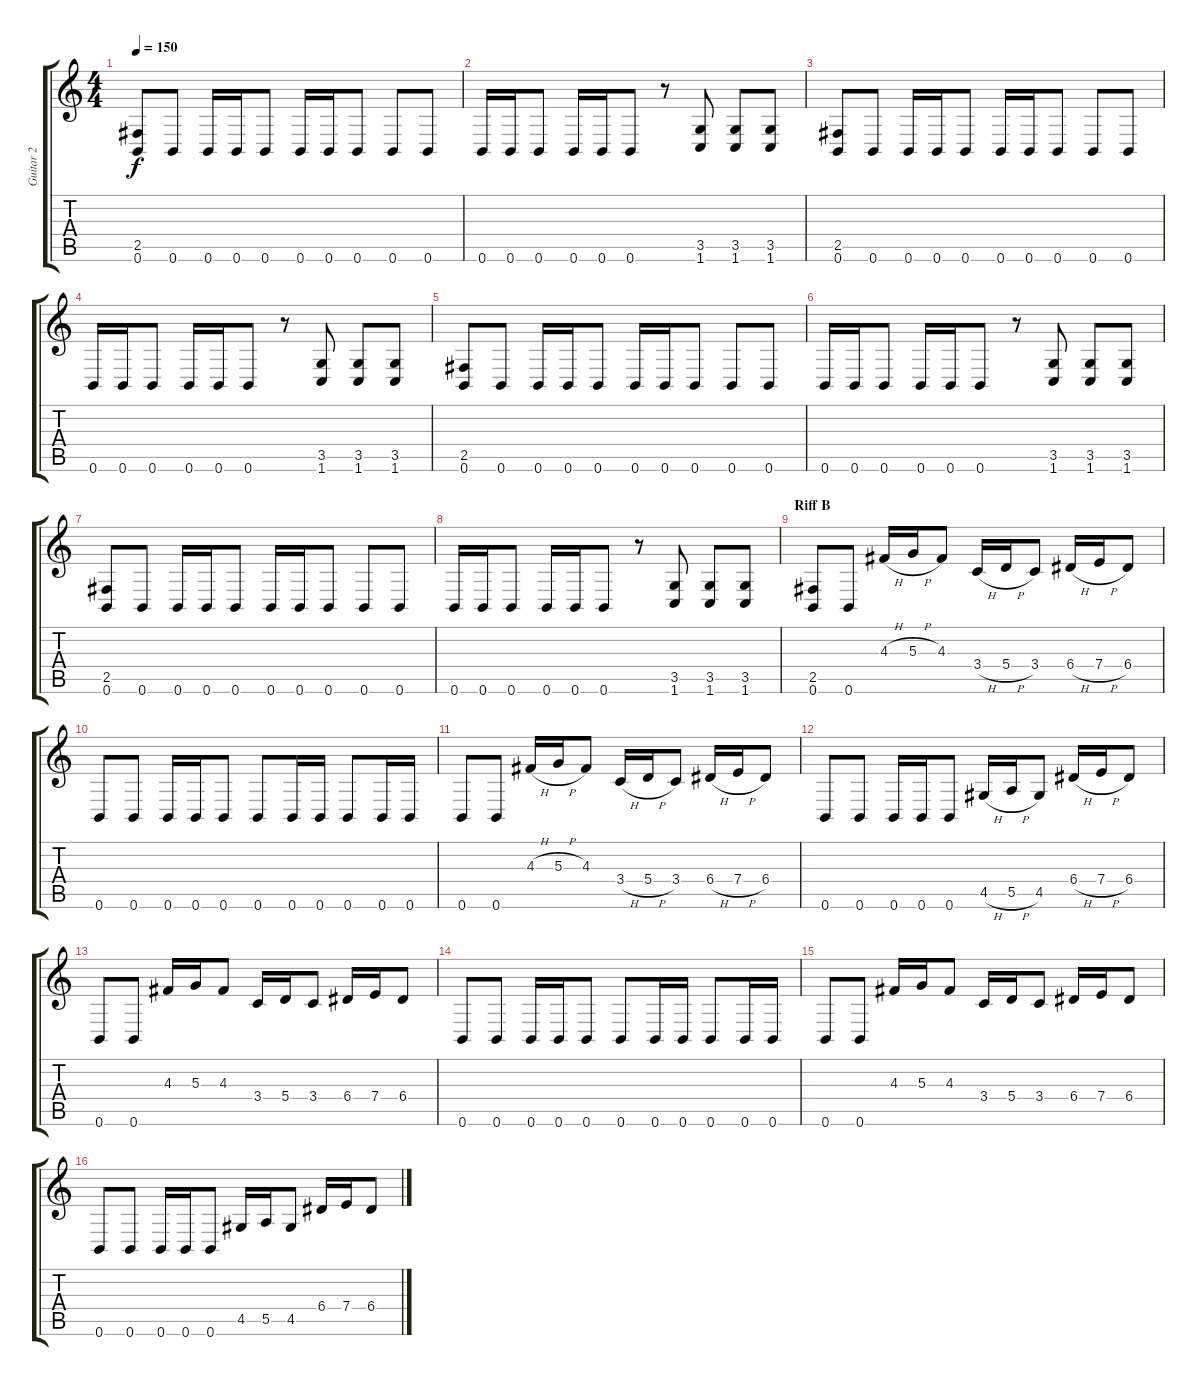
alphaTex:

\track ("Guitar 2" "Guitar 2") {instrument distortionguitar}
\staff {score tabs}
\tuning (B3 Gb3 D3 A2 E2 B1) {hide}
\ts (4 4)
\tempo 150
\clef g2
\ks c
(2.5 0.6).8{dy f} 0.6.8 0.6.16 0.6.16 0.6.8 0.6.16 0.6.16 0.6.8 0.6.8 0.6.8 |
0.6.16 0.6.16 0.6.8 0.6.16 0.6.16 0.6.8 r.8 (3.5 1.6).8 (3.5 1.6).8 (3.5 1.6).8 |
(2.5 0.6).8 0.6.8 0.6.16 0.6.16 0.6.8 0.6.16 0.6.16 0.6.8 0.6.8 0.6.8 |
0.6.16 0.6.16 0.6.8 0.6.16 0.6.16 0.6.8 r.8 (3.5 1.6).8 (3.5 1.6).8 (3.5 1.6).8 |
(2.5 0.6).8 0.6.8 0.6.16 0.6.16 0.6.8 0.6.16 0.6.16 0.6.8 0.6.8 0.6.8 |
0.6.16 0.6.16 0.6.8 0.6.16 0.6.16 0.6.8 r.8 (3.5 1.6).8 (3.5 1.6).8 (3.5 1.6).8 |
(2.5 0.6).8 0.6.8 0.6.16 0.6.16 0.6.8 0.6.16 0.6.16 0.6.8 0.6.8 0.6.8 |
0.6.16 0.6.16 0.6.8 0.6.16 0.6.16 0.6.8 r.8 (3.5 1.6).8 (3.5 1.6).8 (3.5 1.6).8 |
\section ("" "Riff B")
(2.5 0.6).8 0.6.8 4.3{h}.16 5.3{h}.16 4.3.8 3.4{h}.16 5.4{h}.16 3.4.8 6.4{h}.16 7.4{h}.16 6.4.8 |
0.6.8 0.6.8 0.6.16 0.6.16 0.6.8 0.6.8 0.6.16 0.6.16 0.6.8 0.6.16 0.6.16 |
0.6.8 0.6.8 4.3{h}.16 5.3{h}.16 4.3.8 3.4{h}.16 5.4{h}.16 3.4.8 6.4{h}.16 7.4{h}.16 6.4.8 |
0.6.8 0.6.8 0.6.16 0.6.16 0.6.8 4.5{h}.16 5.5{h}.16 4.5.8 6.4{h}.16 7.4{h}.16 6.4.8 |
0.6.8 0.6.8 4.3.16 5.3.16 4.3.8 3.4.16 5.4.16 3.4.8 6.4.16 7.4.16 6.4.8 |
0.6.8 0.6.8 0.6.16 0.6.16 0.6.8 0.6.8 0.6.16 0.6.16 0.6.8 0.6.16 0.6.16 |
0.6.8 0.6.8 4.3.16 5.3.16 4.3.8 3.4.16 5.4.16 3.4.8 6.4.16 7.4.16 6.4.8 |
0.6.8 0.6.8 0.6.16 0.6.16 0.6.8 4.5.16 5.5.16 4.5.8 6.4.16 7.4.16 6.4.8
